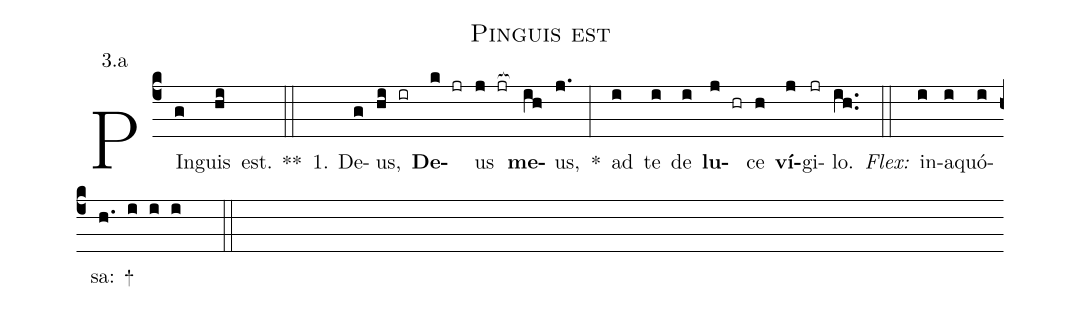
name:Pinguis est;
office-part:Antiphona;
mode:3;
annotation: 3.a;
%%
(c4) PIn(g)guis(hi) est. **(::)
1. De(g)us,(hi ir) <b>De</b>(k jr)us(j jr[ocb:1{]) <b>me</b>(ih[ocb:0}])us,(j.) *(:) ad(i) te(i) de(i) <b>lu</b>(j hr)ce(h) <b>ví</b>(j)gi(jr)lo.(ih..) <i>Flex:</i>(::)  in(i)a(i)quó(i)sa: +(h. i i i  ::)
